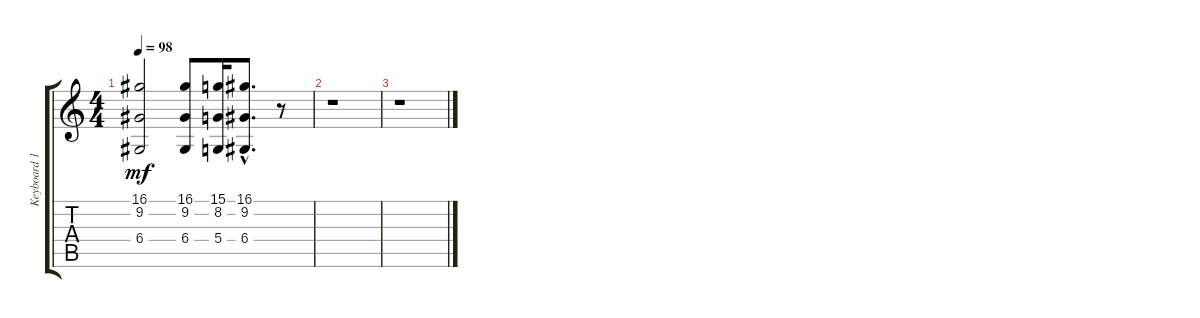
\track ("Keyboard 1" "Keyboard 1") {instrument stringensemble1}
\staff {score tabs}
\tuning (E4 B3 G3 D3 A2 E2) {hide}
\ts (4 4)
\tempo 98
\clef g2
\ks c
(16.1 9.2 6.4).2{dy mf} (16.1 9.2 6.4).8 (15.1 8.2 5.4).16 (16.1{hac} 9.2{hac} 6.4{hac}).8{d} r.8 |
r.1 |
r.1
